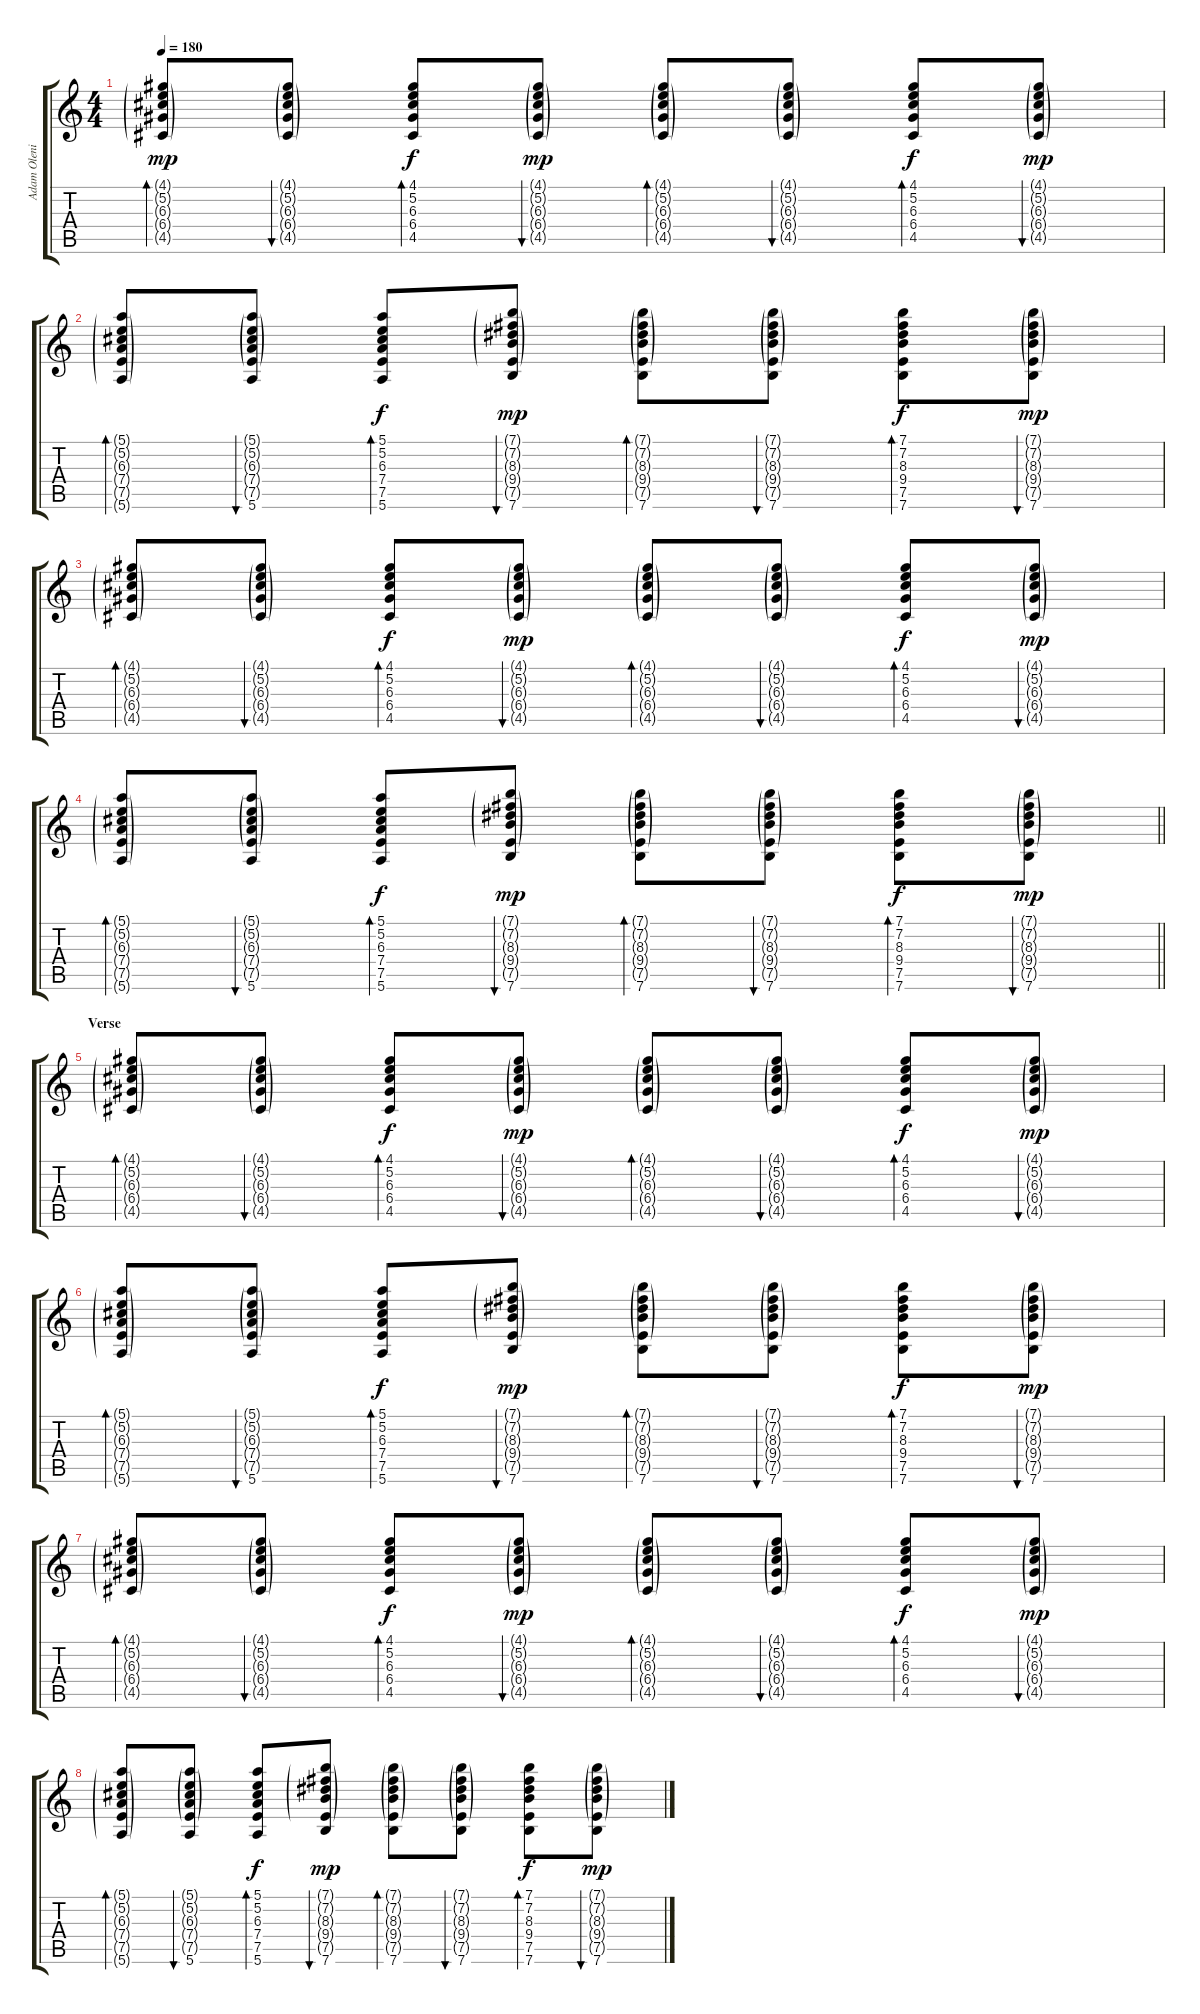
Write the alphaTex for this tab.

\track ("Adam Olenius - Guitar" "Adam Oleni") {instrument acousticguitarsteel}
\staff {score tabs}
\tuning (E4 B3 G3 D3 A2 E2) {hide}
\ts (4 4)
\tempo 180
\clef g2
\ks c
(4.1{g} 5.2{g} 6.3{g} 6.4{g} 4.5{g}).8{bd 60 dy mp} (4.1{g} 5.2{g} 6.3{g} 6.4{g} 4.5{g}).8{bu 60} (4.1 5.2 6.3 6.4 4.5).8{bd 60 dy f} (4.1{g} 5.2{g} 6.3{g} 6.4{g} 4.5{g}).8{bu 60 dy mp} (4.1{g} 5.2{g} 6.3{g} 6.4{g} 4.5{g}).8{bd 60} (4.1{g} 5.2{g} 6.3{g} 6.4{g} 4.5{g}).8{bu 60} (4.1 5.2 6.3 6.4 4.5).8{bd 60 dy f} (4.1{g} 5.2{g} 6.3{g} 6.4{g} 4.5{g}).8{bu 60 dy mp} |
(5.1{g} 5.2{g} 6.3{g} 7.4{g} 7.5{g} 5.6{g}).8{bd 60} (5.1{g} 5.2{g} 6.3{g} 7.4{g} 7.5{g} 5.6).8{bu 60} (5.1 5.2 6.3 7.4 7.5 5.6).8{bd 60 dy f} (7.1{g} 7.2{g} 8.3{g} 9.4{g} 7.5{g} 7.6).8{bu 60 dy mp} (7.1{g} 7.2{g} 8.3{g} 9.4{g} 7.5{g} 7.6).8{bd 60} (7.1{g} 7.2{g} 8.3{g} 9.4{g} 7.5{g} 7.6).8{bu 60} (7.1 7.2 8.3 9.4 7.5 7.6).8{bd 60 dy f} (7.1{g} 7.2{g} 8.3{g} 9.4{g} 7.5{g} 7.6).8{bu 60 dy mp} |
(4.1{g} 5.2{g} 6.3{g} 6.4{g} 4.5{g}).8{bd 60} (4.1{g} 5.2{g} 6.3{g} 6.4{g} 4.5{g}).8{bu 60} (4.1 5.2 6.3 6.4 4.5).8{bd 60 dy f} (4.1{g} 5.2{g} 6.3{g} 6.4{g} 4.5{g}).8{bu 60 dy mp} (4.1{g} 5.2{g} 6.3{g} 6.4{g} 4.5{g}).8{bd 60} (4.1{g} 5.2{g} 6.3{g} 6.4{g} 4.5{g}).8{bu 60} (4.1 5.2 6.3 6.4 4.5).8{bd 60 dy f} (4.1{g} 5.2{g} 6.3{g} 6.4{g} 4.5{g}).8{bu 60 dy mp} |
\barLineRight lightlight
(5.1{g} 5.2{g} 6.3{g} 7.4{g} 7.5{g} 5.6{g}).8{bd 60} (5.1{g} 5.2{g} 6.3{g} 7.4{g} 7.5{g} 5.6).8{bu 60} (5.1 5.2 6.3 7.4 7.5 5.6).8{bd 60 dy f} (7.1{g} 7.2{g} 8.3{g} 9.4{g} 7.5{g} 7.6).8{bu 60 dy mp} (7.1{g} 7.2{g} 8.3{g} 9.4{g} 7.5{g} 7.6).8{bd 60} (7.1{g} 7.2{g} 8.3{g} 9.4{g} 7.5{g} 7.6).8{bu 60} (7.1 7.2 8.3 9.4 7.5 7.6).8{bd 60 dy f} (7.1{g} 7.2{g} 8.3{g} 9.4{g} 7.5{g} 7.6).8{bu 60 dy mp} |
\section ("" "Verse")
(4.1{g} 5.2{g} 6.3{g} 6.4{g} 4.5{g}).8{bd 60} (4.1{g} 5.2{g} 6.3{g} 6.4{g} 4.5{g}).8{bu 60} (4.1 5.2 6.3 6.4 4.5).8{bd 60 dy f} (4.1{g} 5.2{g} 6.3{g} 6.4{g} 4.5{g}).8{bu 60 dy mp} (4.1{g} 5.2{g} 6.3{g} 6.4{g} 4.5{g}).8{bd 60} (4.1{g} 5.2{g} 6.3{g} 6.4{g} 4.5{g}).8{bu 60} (4.1 5.2 6.3 6.4 4.5).8{bd 60 dy f} (4.1{g} 5.2{g} 6.3{g} 6.4{g} 4.5{g}).8{bu 60 dy mp} |
(5.1{g} 5.2{g} 6.3{g} 7.4{g} 7.5{g} 5.6{g}).8{bd 60} (5.1{g} 5.2{g} 6.3{g} 7.4{g} 7.5{g} 5.6).8{bu 60} (5.1 5.2 6.3 7.4 7.5 5.6).8{bd 60 dy f} (7.1{g} 7.2{g} 8.3{g} 9.4{g} 7.5{g} 7.6).8{bu 60 dy mp} (7.1{g} 7.2{g} 8.3{g} 9.4{g} 7.5{g} 7.6).8{bd 60} (7.1{g} 7.2{g} 8.3{g} 9.4{g} 7.5{g} 7.6).8{bu 60} (7.1 7.2 8.3 9.4 7.5 7.6).8{bd 60 dy f} (7.1{g} 7.2{g} 8.3{g} 9.4{g} 7.5{g} 7.6).8{bu 60 dy mp} |
(4.1{g} 5.2{g} 6.3{g} 6.4{g} 4.5{g}).8{bd 60} (4.1{g} 5.2{g} 6.3{g} 6.4{g} 4.5{g}).8{bu 60} (4.1 5.2 6.3 6.4 4.5).8{bd 60 dy f} (4.1{g} 5.2{g} 6.3{g} 6.4{g} 4.5{g}).8{bu 60 dy mp} (4.1{g} 5.2{g} 6.3{g} 6.4{g} 4.5{g}).8{bd 60} (4.1{g} 5.2{g} 6.3{g} 6.4{g} 4.5{g}).8{bu 60} (4.1 5.2 6.3 6.4 4.5).8{bd 60 dy f} (4.1{g} 5.2{g} 6.3{g} 6.4{g} 4.5{g}).8{bu 60 dy mp} |
(5.1{g} 5.2{g} 6.3{g} 7.4{g} 7.5{g} 5.6{g}).8{bd 60} (5.1{g} 5.2{g} 6.3{g} 7.4{g} 7.5{g} 5.6).8{bu 60} (5.1 5.2 6.3 7.4 7.5 5.6).8{bd 60 dy f} (7.1{g} 7.2{g} 8.3{g} 9.4{g} 7.5{g} 7.6).8{bu 60 dy mp} (7.1{g} 7.2{g} 8.3{g} 9.4{g} 7.5{g} 7.6).8{bd 60} (7.1{g} 7.2{g} 8.3{g} 9.4{g} 7.5{g} 7.6).8{bu 60} (7.1 7.2 8.3 9.4 7.5 7.6).8{bd 60 dy f} (7.1{g} 7.2{g} 8.3{g} 9.4{g} 7.5{g} 7.6).8{bu 60 dy mp}
